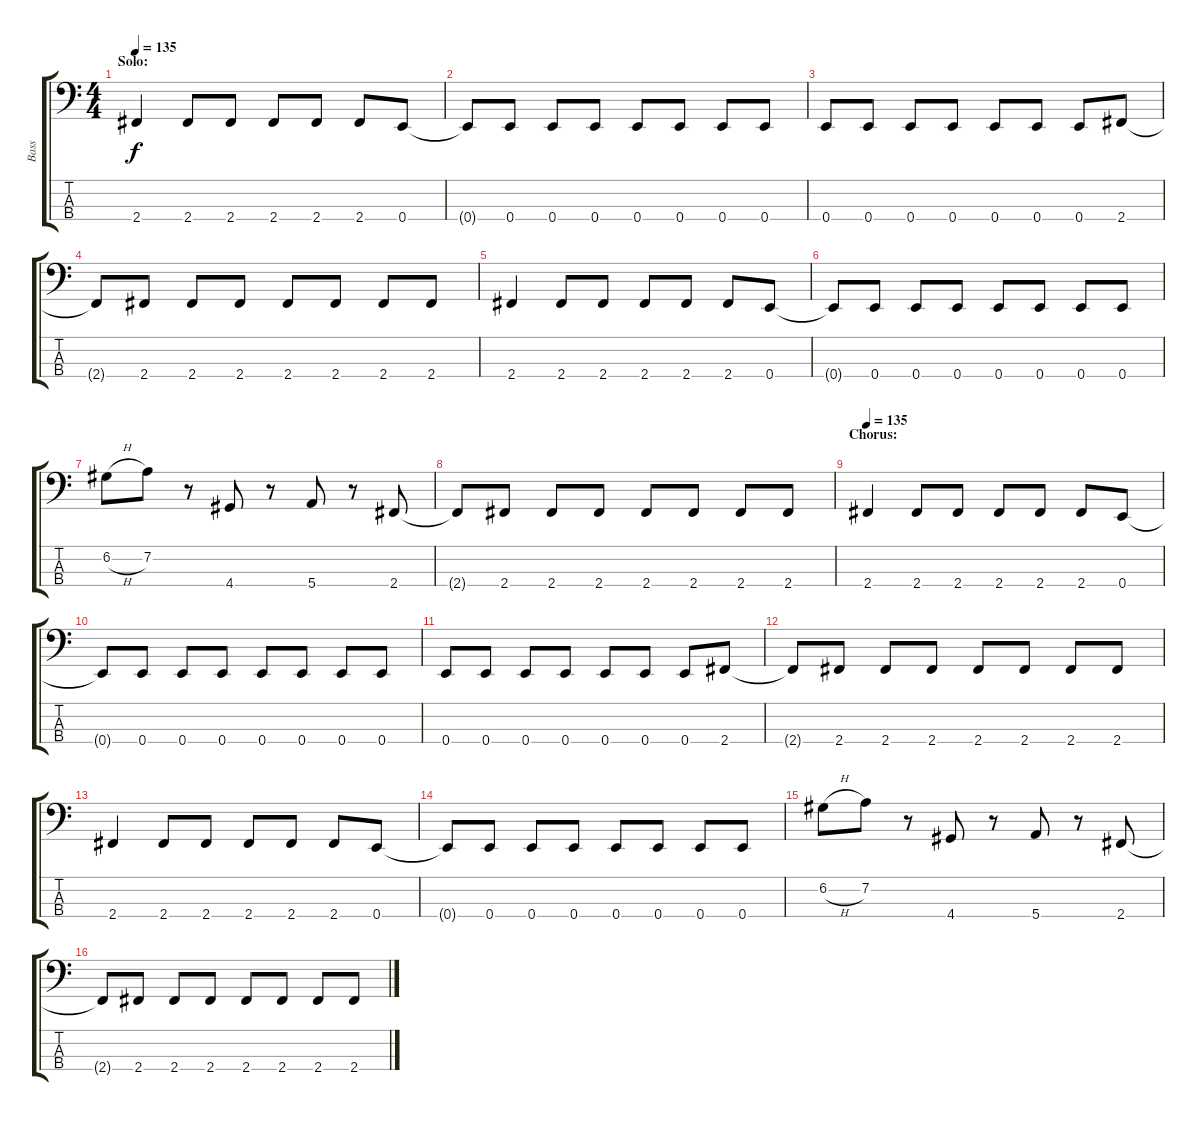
\track ("Bass" "Bass") {instrument electricbasspick}
\staff {score tabs}
\tuning (G2 D2 A1 E1) {hide}
\ts (4 4)
\section ("" "Solo:")
\tempo 135
\clef f4
\ks c
2.4.4{dy f} 2.4.8 2.4.8 2.4.8 2.4.8 2.4.8 0.4.8 |
0.4{t}.8 0.4.8 0.4.8 0.4.8 0.4.8 0.4.8 0.4.8 0.4.8 |
0.4.8 0.4.8 0.4.8 0.4.8 0.4.8 0.4.8 0.4.8 2.4.8 |
2.4{t}.8 2.4.8 2.4.8 2.4.8 2.4.8 2.4.8 2.4.8 2.4.8 |
2.4.4 2.4.8 2.4.8 2.4.8 2.4.8 2.4.8 0.4.8 |
0.4{t}.8 0.4.8 0.4.8 0.4.8 0.4.8 0.4.8 0.4.8 0.4.8 |
6.2{h}.8 7.2.8 r.8 4.4.8 r.8 5.4.8 r.8 2.4.8 |
2.4{t}.8 2.4.8 2.4.8 2.4.8 2.4.8 2.4.8 2.4.8 2.4.8 |
\section ("" "Chorus:")
\tempo 135
2.4.4 2.4.8 2.4.8 2.4.8 2.4.8 2.4.8 0.4.8 |
0.4{t}.8 0.4.8 0.4.8 0.4.8 0.4.8 0.4.8 0.4.8 0.4.8 |
0.4.8 0.4.8 0.4.8 0.4.8 0.4.8 0.4.8 0.4.8 2.4.8 |
2.4{t}.8 2.4.8 2.4.8 2.4.8 2.4.8 2.4.8 2.4.8 2.4.8 |
2.4.4 2.4.8 2.4.8 2.4.8 2.4.8 2.4.8 0.4.8 |
0.4{t}.8 0.4.8 0.4.8 0.4.8 0.4.8 0.4.8 0.4.8 0.4.8 |
6.2{h}.8 7.2.8 r.8 4.4.8 r.8 5.4.8 r.8 2.4.8 |
2.4{t}.8 2.4.8 2.4.8 2.4.8 2.4.8 2.4.8 2.4.8 2.4.8
